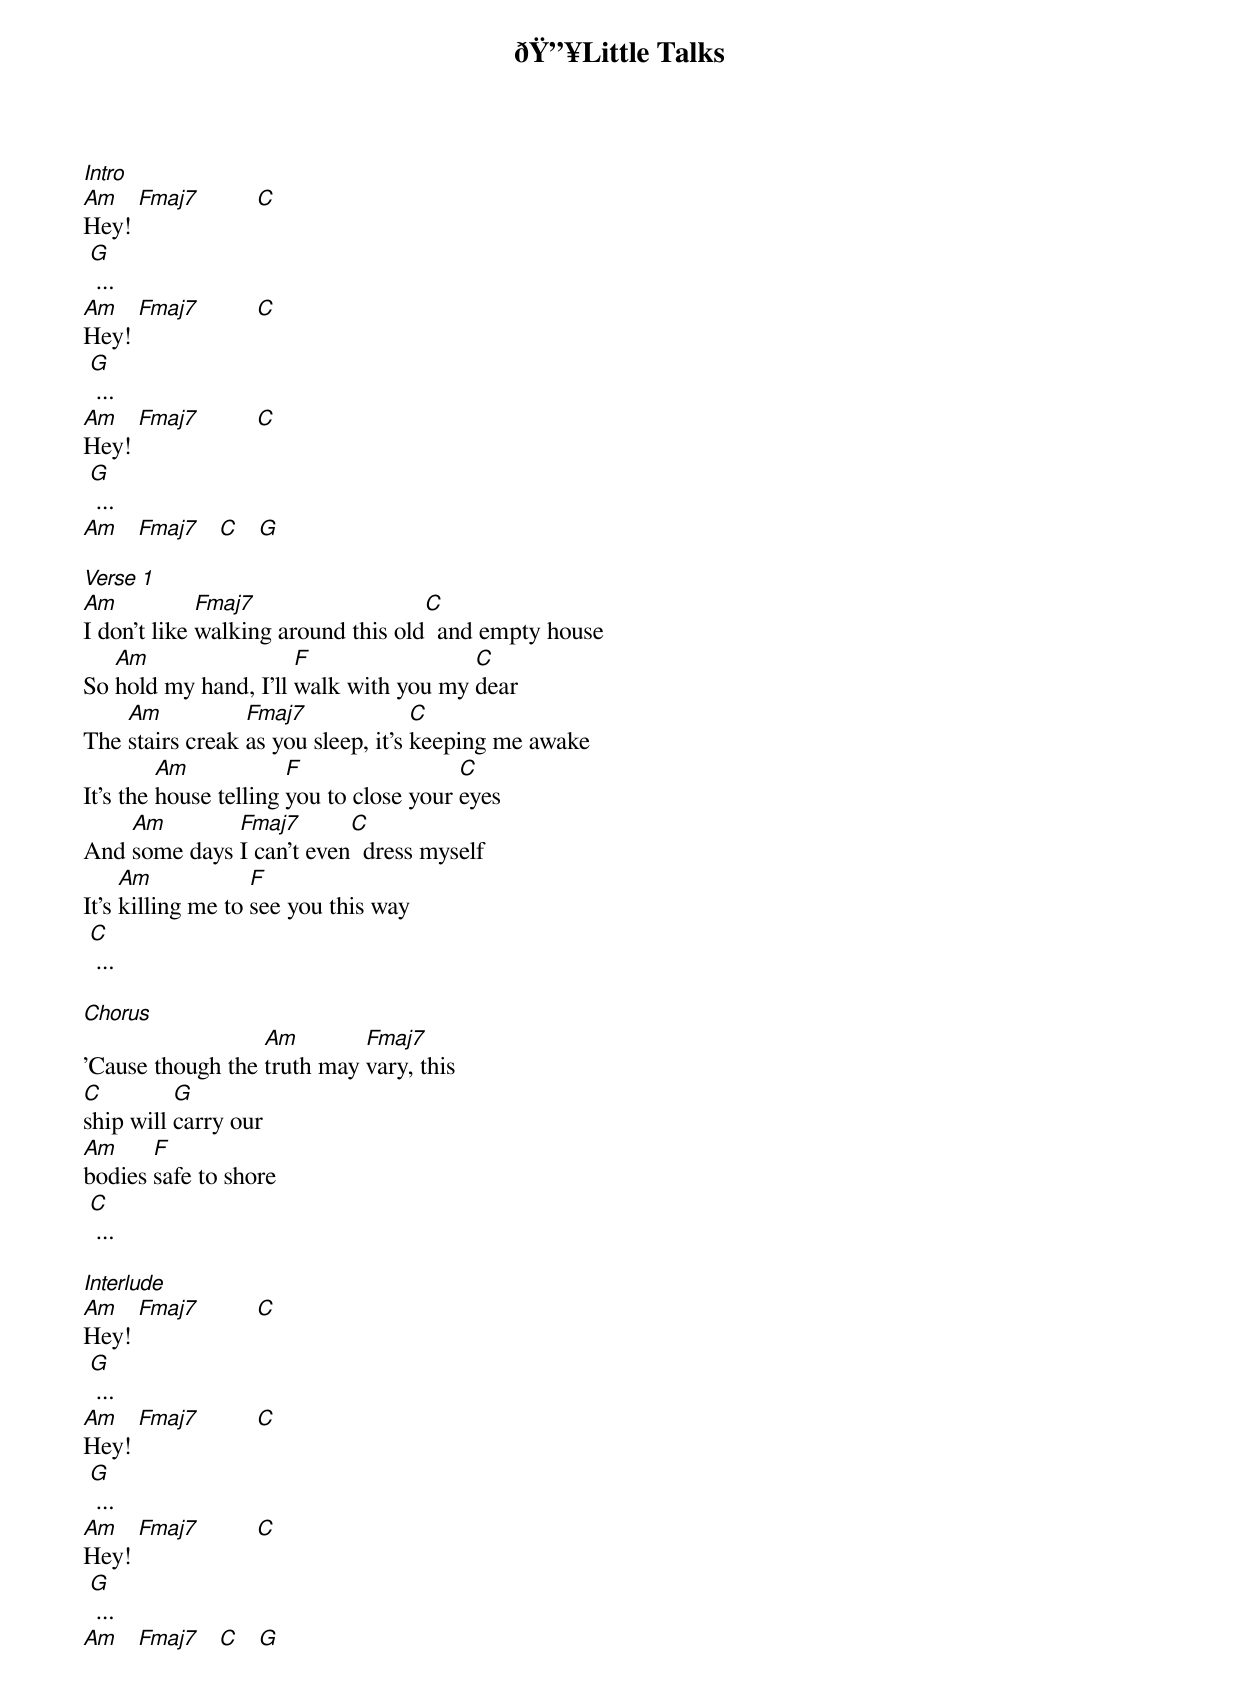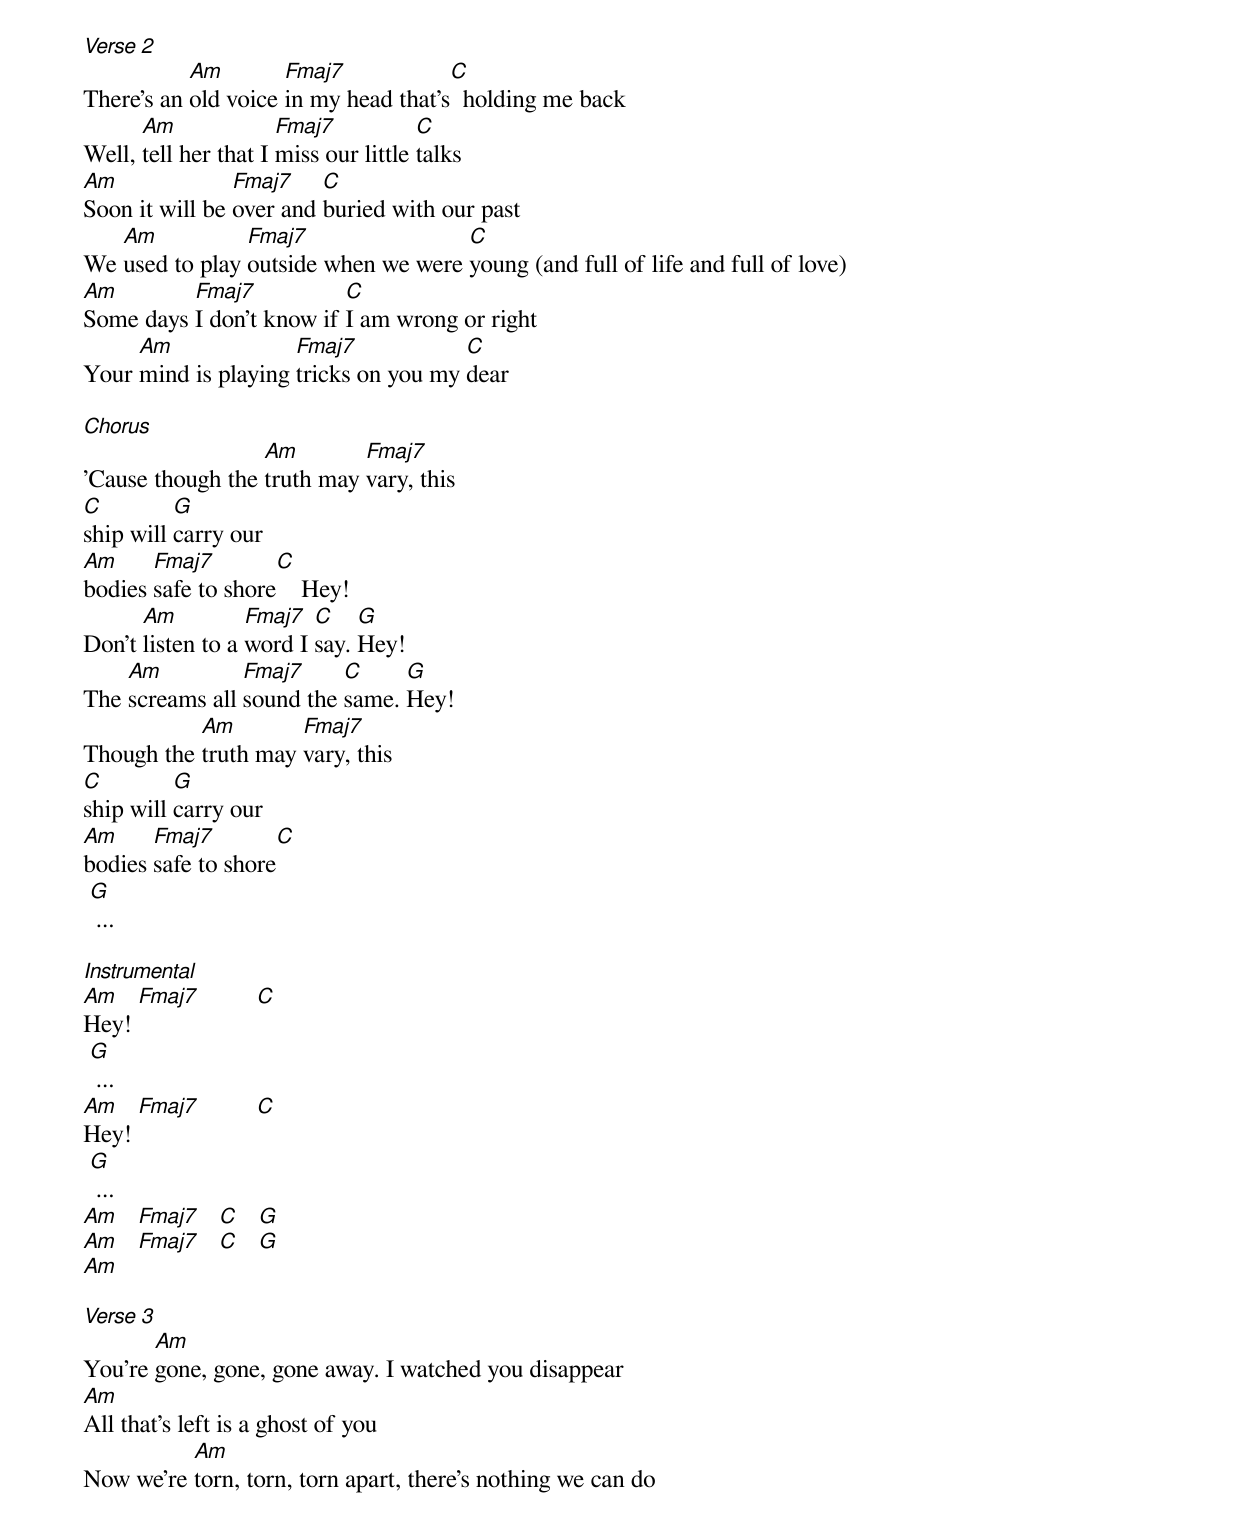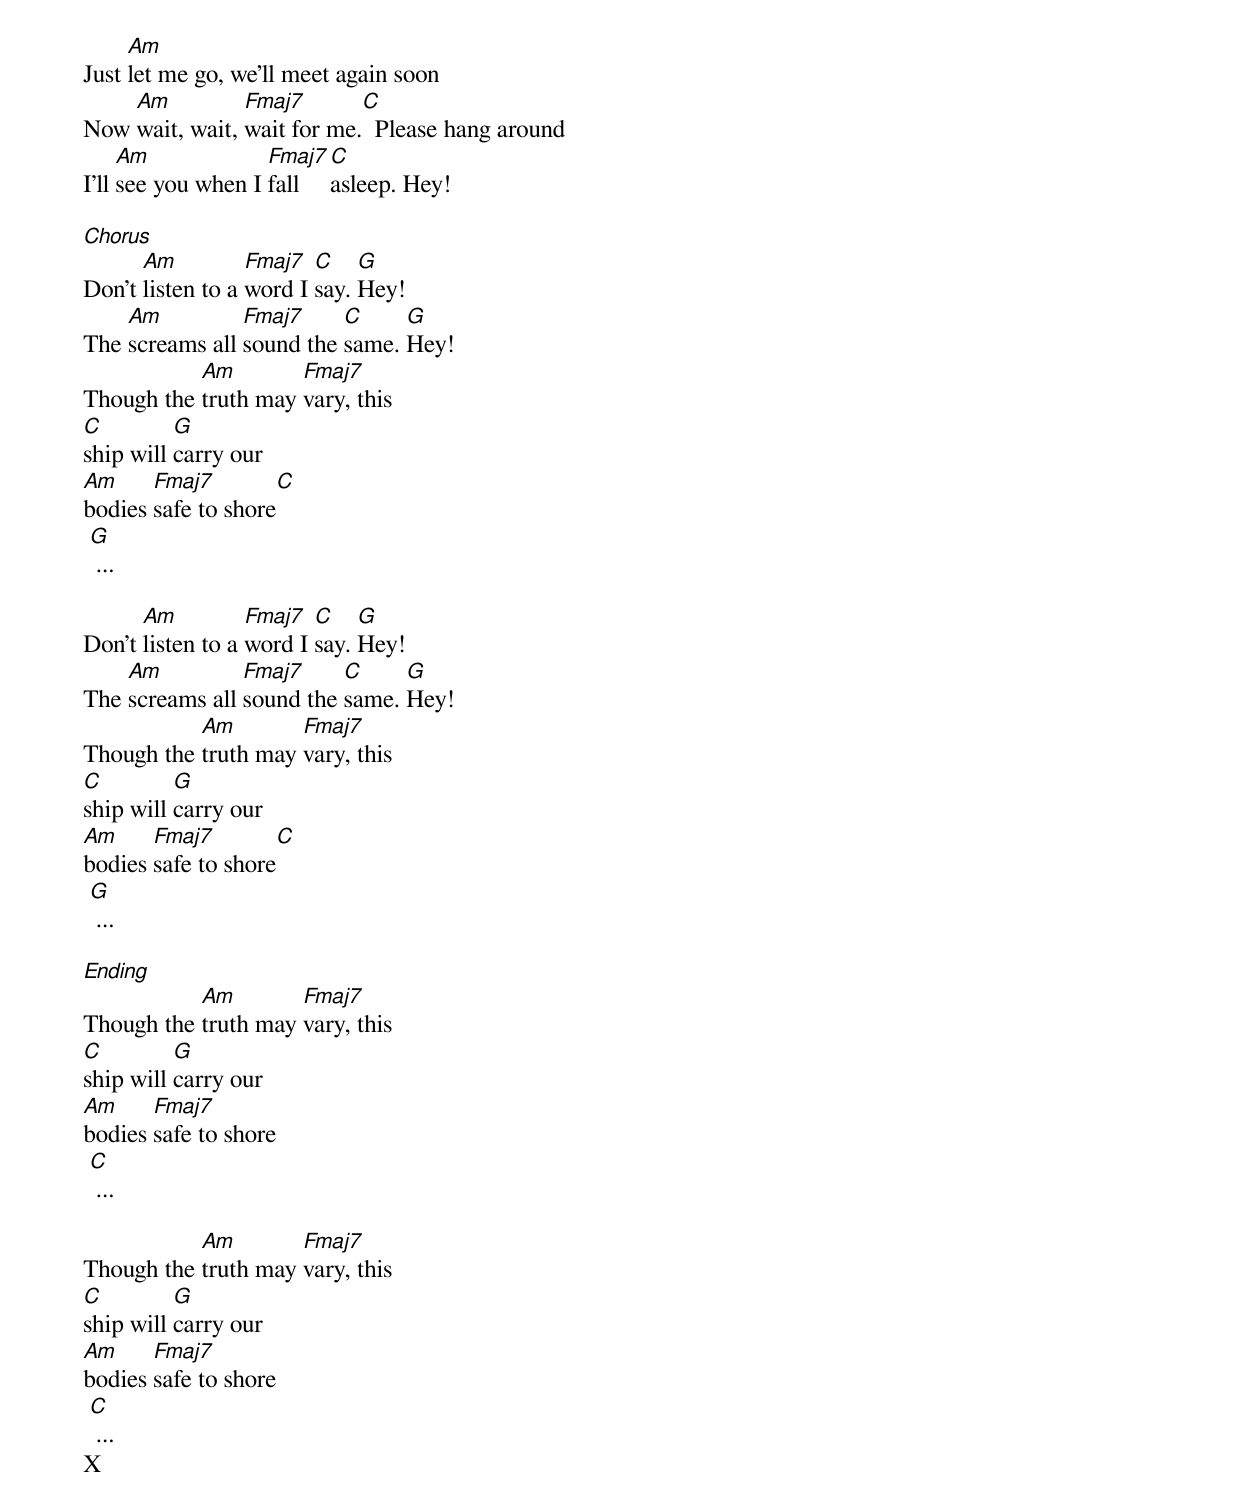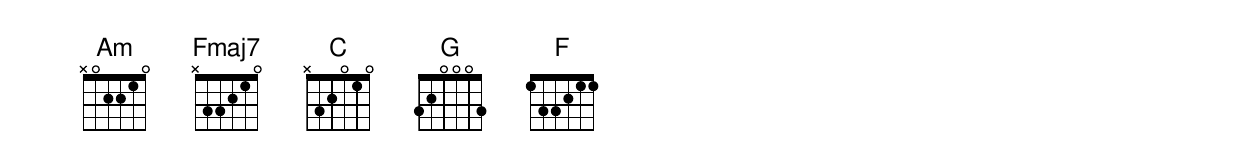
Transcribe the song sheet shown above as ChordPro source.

{t:ðŸ”¥Little Talks}
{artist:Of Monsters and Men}
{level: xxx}

[Intro]
[Am]Hey! [Fmaj7]         [C]
 [G] ...
[Am]Hey! [Fmaj7]         [C]
 [G] ...
[Am]Hey! [Fmaj7]         [C]
 [G] ...
[Am]   [Fmaj7]   [C]   [G]

[Verse 1]
[Am]I don't like [Fmaj7]walking around this old[C]  and empty house
So [Am]hold my hand, I'll [F]walk with you my [C]dear
The [Am]stairs creak [Fmaj7]as you sleep, it's [C]keeping me awake
It's the [Am]house telling [F]you to close your [C]eyes
And [Am]some days [Fmaj7]I can't even[C]  dress myself
It's [Am]killing me to [F]see you this way
 [C] ...

[Chorus]
'Cause though the [Am]truth may [Fmaj7]vary, this
[C]ship will [G]carry our
[Am]bodies [F]safe to shore
 [C] ...

[Interlude]
[Am]Hey! [Fmaj7]         [C]
 [G] ...
[Am]Hey! [Fmaj7]         [C]
 [G] ...
[Am]Hey! [Fmaj7]         [C]
 [G] ...
[Am]   [Fmaj7]   [C]   [G]

[Verse 2]
There's an [Am]old voice [Fmaj7]in my head that's[C]  holding me back
Well, [Am]tell her that I [Fmaj7]miss our little [C]talks
[Am]Soon it will be [Fmaj7]over and [C]buried with our past
We [Am]used to play [Fmaj7]outside when we were [C]young (and full of life and full of love)
[Am]Some days [Fmaj7]I don't know if [C]I am wrong or right
Your [Am]mind is playing [Fmaj7]tricks on you my [C]dear

[Chorus]
'Cause though the [Am]truth may [Fmaj7]vary, this
[C]ship will [G]carry our
[Am]bodies [Fmaj7]safe to shore[C]    Hey!
Don't [Am]listen to a [Fmaj7]word I [C]say. [G]Hey!
The [Am]screams all [Fmaj7]sound the [C]same. [G]Hey!
Though the [Am]truth may [Fmaj7]vary, this
[C]ship will [G]carry our
[Am]bodies [Fmaj7]safe to shore[C]
 [G] ...

[Instrumental]
[Am]Hey! [Fmaj7]         [C]
 [G] ...
[Am]Hey! [Fmaj7]         [C]
 [G] ...
[Am]   [Fmaj7]   [C]   [G]
[Am]   [Fmaj7]   [C]   [G]
[Am]

[Verse 3]
You're [Am]gone, gone, gone away. I watched you disappear
[Am]All that's left is a ghost of you
Now we're [Am]torn, torn, torn apart, there's nothing we can do
Just [Am]let me go, we'll meet again soon
Now [Am]wait, wait, [Fmaj7]wait for me.[C]  Please hang around
I'll [Am]see you when I [Fmaj7]fall [C]asleep. Hey!

[Chorus]
Don't [Am]listen to a [Fmaj7]word I [C]say. [G]Hey!
The [Am]screams all [Fmaj7]sound the [C]same. [G]Hey!
Though the [Am]truth may [Fmaj7]vary, this
[C]ship will [G]carry our
[Am]bodies [Fmaj7]safe to shore[C]
 [G] ...

Don't [Am]listen to a [Fmaj7]word I [C]say. [G]Hey!
The [Am]screams all [Fmaj7]sound the [C]same. [G]Hey!
Though the [Am]truth may [Fmaj7]vary, this
[C]ship will [G]carry our
[Am]bodies [Fmaj7]safe to shore[C]
 [G] ...

[Ending]
Though the [Am]truth may [Fmaj7]vary, this
[C]ship will [G]carry our
[Am]bodies [Fmaj7]safe to shore
 [C] ...

Though the [Am]truth may [Fmaj7]vary, this
[C]ship will [G]carry our
[Am]bodies [Fmaj7]safe to shore
 [C] ...
X
